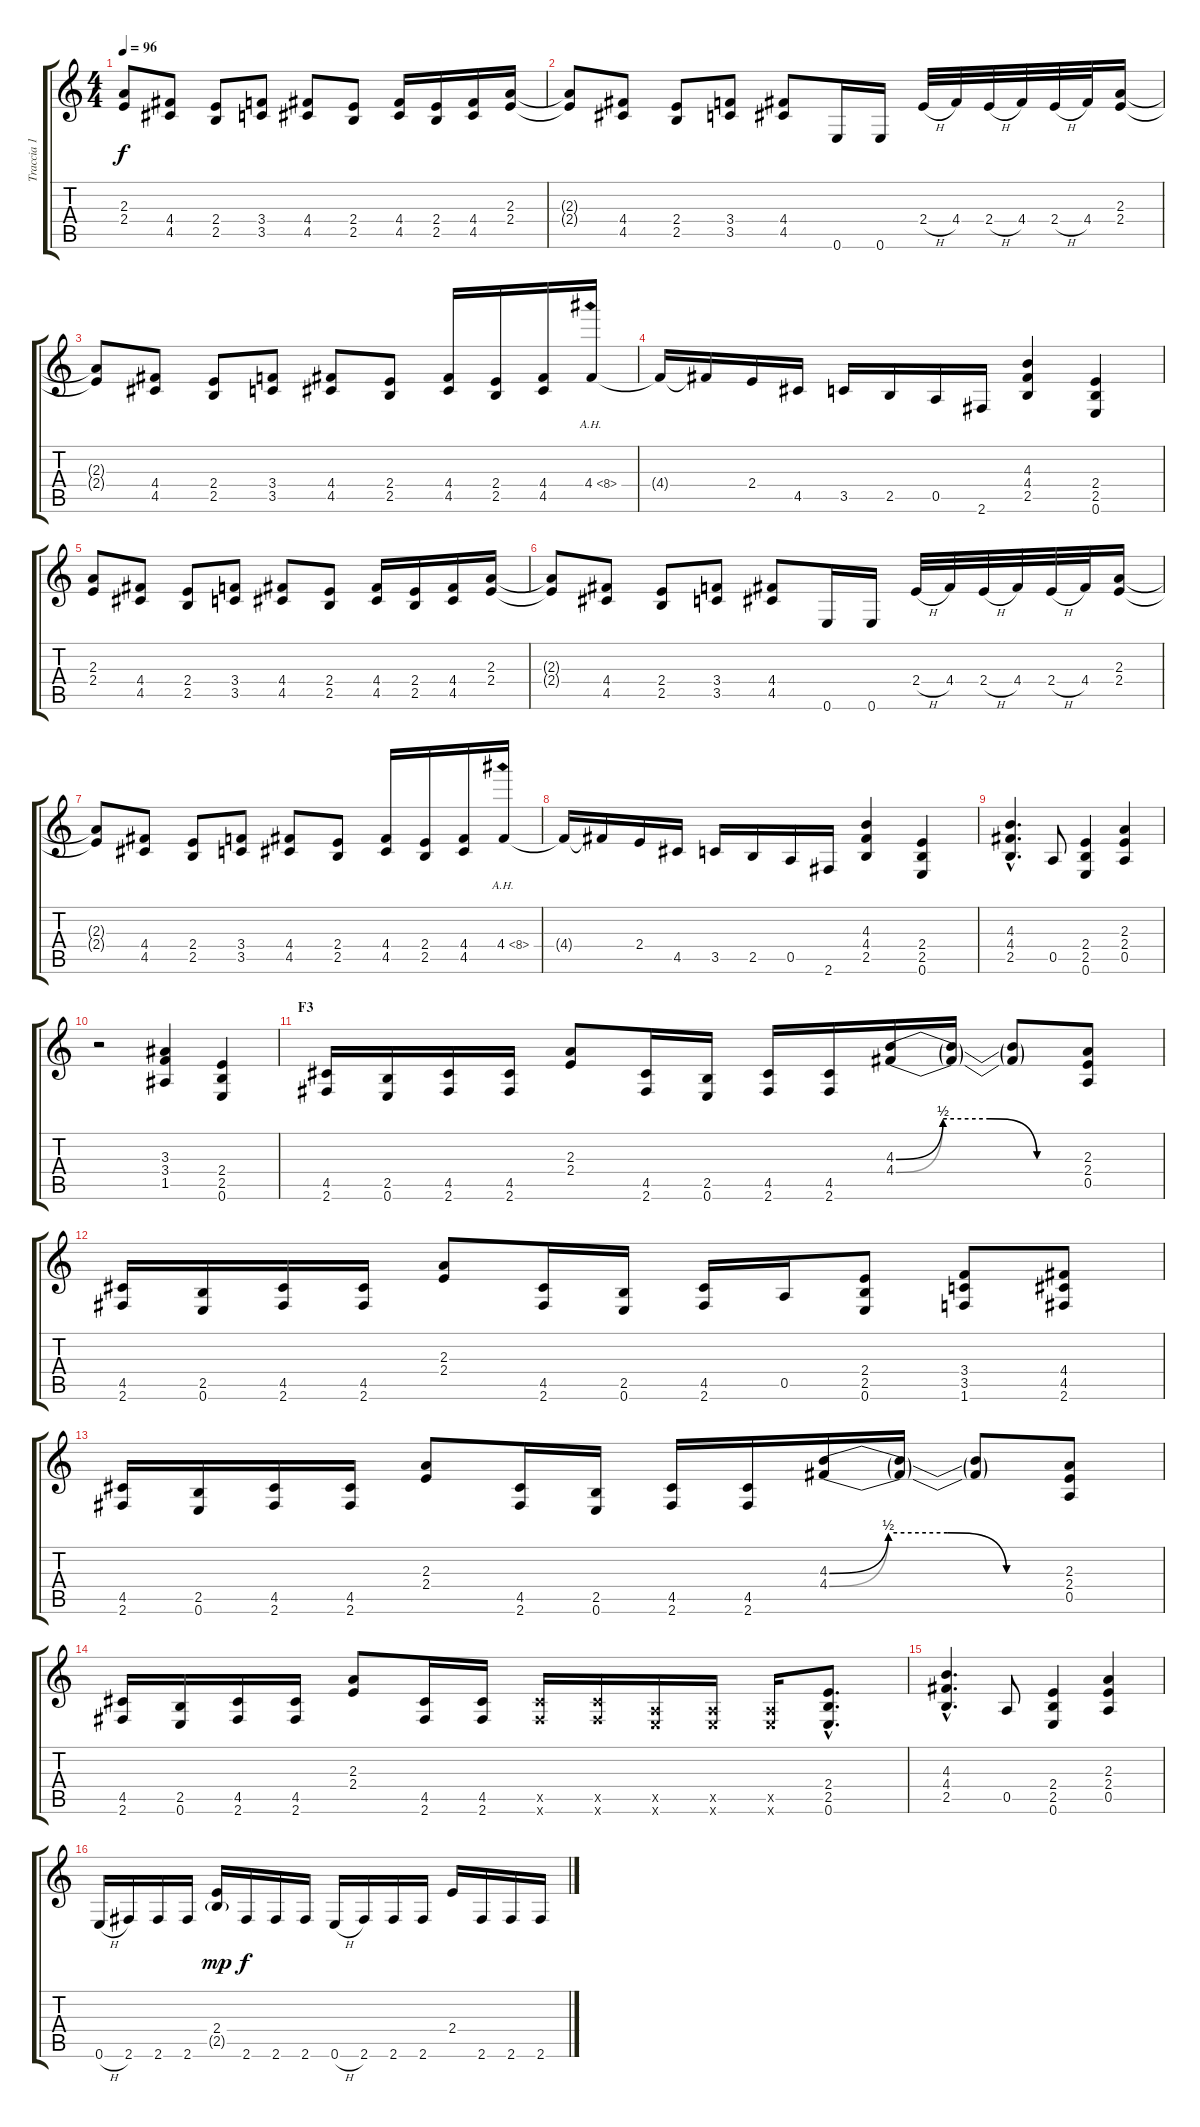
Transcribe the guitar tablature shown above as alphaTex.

\track ("Traccia 1" "Traccia 1") {instrument overdrivenguitar}
\staff {score tabs}
\tuning (E4 B3 G3 D3 A2 E2) {hide}
\ts (4 4)
\tempo 96
\clef g2
\ks c
(2.3 2.4).8{dy f} (4.4 4.5).8 (2.4 2.5).8 (3.4 3.5).8 (4.4 4.5).8 (2.4 2.5).8 (4.4 4.5).16 (2.4 2.5).16 (4.4 4.5).16 (2.3 2.4).16 |
(2.3{t} 2.4{t}).8 (4.4 4.5).8 (2.4 2.5).8 (3.4 3.5).8 (4.4 4.5).8 0.6.16 0.6.16 2.4{h}.32 4.4.32 2.4{h}.32 4.4.32 2.4{h}.32 4.4.32 (2.3 2.4).16 |
(2.3{t} 2.4{t}).8 (4.4 4.5).8 (2.4 2.5).8 (3.4 3.5).8 (4.4 4.5).8 (2.4 2.5).8 (4.4 4.5).16 (2.4 2.5).16 (4.4 4.5).16 4.4{ah 4}.16 |
4.4{t}.16 4.4{t}.16 2.4.16 4.5.16 3.5.16 2.5.16 0.5.16 2.6.16 (4.3 4.4 2.5).4 (2.4 2.5 0.6).4 |
(2.3 2.4).8 (4.4 4.5).8 (2.4 2.5).8 (3.4 3.5).8 (4.4 4.5).8 (2.4 2.5).8 (4.4 4.5).16 (2.4 2.5).16 (4.4 4.5).16 (2.3 2.4).16 |
(2.3{t} 2.4{t}).8 (4.4 4.5).8 (2.4 2.5).8 (3.4 3.5).8 (4.4 4.5).8 0.6.16 0.6.16 2.4{h}.32 4.4.32 2.4{h}.32 4.4.32 2.4{h}.32 4.4.32 (2.3 2.4).16 |
(2.3{t} 2.4{t}).8 (4.4 4.5).8 (2.4 2.5).8 (3.4 3.5).8 (4.4 4.5).8 (2.4 2.5).8 (4.4 4.5).16 (2.4 2.5).16 (4.4 4.5).16 4.4{ah 4}.16 |
4.4{t}.16 4.4{t}.16 2.4.16 4.5.16 3.5.16 2.5.16 0.5.16 2.6.16 (4.3 4.4 2.5).4 (2.4 2.5 0.6).4 |
(4.3{hac} 4.4{hac} 2.5{hac}).4{d} 0.5.8 (2.4 2.5 0.6).4 (2.3 2.4 0.5).4 |
r.2 (3.3 3.4 1.5).4 (2.4 2.5 0.6).4 |
\section ("" "F3")
(4.5 2.6).16 (2.5 0.6).16 (4.5 2.6).16 (4.5 2.6).16 (2.3 2.4).8 (4.5 2.6).16 (2.5 0.6).16 (4.5 2.6).16 (4.5 2.6).16 (4.3{be (custom 0 0 15 2 30 2 45 0 60 0)} 4.4{be (custom 0 0 15 2 30 2 45 0 60 0)}).16 (4.3{t} 4.4{t}).16 (4.3{t} 4.4{t}).8 (2.3 2.4 0.5).8 |
(4.5 2.6).16 (2.5 0.6).16 (4.5 2.6).16 (4.5 2.6).16 (2.3 2.4).8 (4.5 2.6).16 (2.5 0.6).16 (4.5 2.6).16 0.5.16 (2.4 2.5 0.6).8 (3.4 3.5 1.6).8 (4.4 4.5 2.6).8 |
(4.5 2.6).16 (2.5 0.6).16 (4.5 2.6).16 (4.5 2.6).16 (2.3 2.4).8 (4.5 2.6).16 (2.5 0.6).16 (4.5 2.6).16 (4.5 2.6).16 (4.3{be (custom 0 0 15 2 30 2 45 0 60 0)} 4.4{be (custom 0 0 15 2 30 2 45 0 60 0)}).16 (4.3{t} 4.4{t}).16 (4.3{t} 4.4{t}).8 (2.3 2.4 0.5).8 |
(4.5 2.6).16 (2.5 0.6).16 (4.5 2.6).16 (4.5 2.6).16 (2.3 2.4).8 (4.5 2.6).16 (4.5 2.6).16 (4.5{x} 2.6{x}).16 (4.5{x} 2.6{x}).16 (0.5{x} 0.6{x}).16 (0.5{x} 0.6{x}).16 (0.5{x} 0.6{x}).16 (2.4{hac} 2.5{hac} 0.6{hac}).8{d} |
(4.3{hac} 4.4{hac} 2.5{hac}).4{d} 0.5.8 (2.4 2.5 0.6).4 (2.3 2.4 0.5).4 |
0.6{h}.16 2.6.16 2.6.16 2.6.16 (2.4 2.5{g}).16{dy mp} 2.6.16{dy f} 2.6.16 2.6.16 0.6{h}.16 2.6.16 2.6.16 2.6.16 2.4.16 2.6.16 2.6.16 2.6.16
